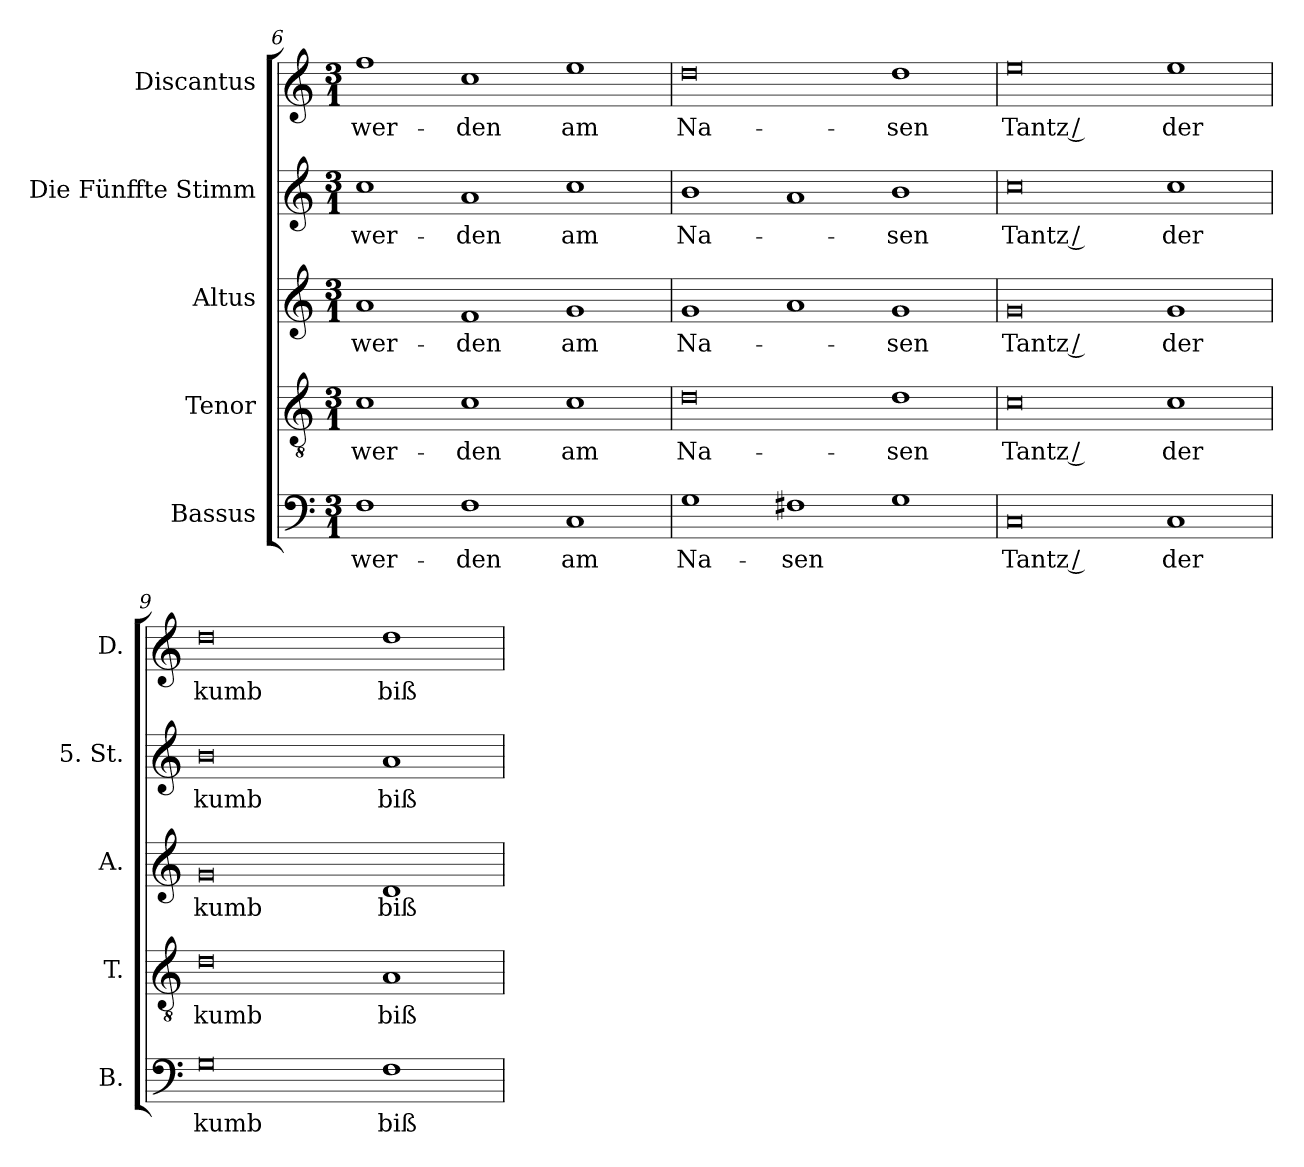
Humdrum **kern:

**kern	**text	**kern	**text	**kern	**text	**kern	**text	**kern	**text
*part5	*part5	*part4	*part4	*part3	*part3	*part2	*part2	*part1	*part1
*staff5	*staff5	*staff4	*staff4	*staff3	*staff3	*staff2	*staff2	*staff1	*staff1
*I"Bassus	*	*I"Tenor	*	*I"Altus	*	*I"Die Fünffte Stimm	*	*I"Discantus	*
*I'B.	*	*I'T.	*	*I'A.	*	*I'5. St.	*	*I'D.	*
*clefF4	*	*clefGv2	*	*clefG2	*	*clefG2	*	*clefG2	*
*	*	*ITrd7c12	*	*	*	*	*	*	*
*k[]	*	*k[]	*	*k[]	*	*k[]	*	*k[]	*
*C:	*	*C:	*	*C:	*	*C:	*	*C:	*
*M3/1	*	*M3/1	*	*M3/1	*	*M3/1	*	*M3/1	*
=6	=6	=6	=6	=6	=6	=6	=6	=6	=6
!	!LO:LY:b:color=#000000	!	!	!	!	!	!	!	!
!	!	!	!LO:LY:b:color=#000000	!	!	!	!	!	!
!	!	!	!	!	!LO:LY:b:color=#000000	!	!	!	!
!	!	!	!	!	!	!	!LO:LY:b:color=#000000	!	!
!	!	!	!	!	!	!	!	!	!LO:LY:b:color=#000000
1Fi	wer-	1Ci	wer-	1ai	wer-	1cci	wer-	1ffi	wer-
!	!LO:LY:b:color=#000000	!	!	!	!	!	!	!	!
!	!	!	!LO:LY:b:color=#000000	!	!	!	!	!	!
!	!	!	!	!	!LO:LY:b:color=#000000	!	!	!	!
!	!	!	!	!	!	!	!LO:LY:b:color=#000000	!	!
!	!	!	!	!	!	!	!	!	!LO:LY:b:color=#000000
1Fi	-den	1Ci	-den	1fi	-den	1ai	-den	1cci	-den
!	!LO:LY:b:color=#000000	!	!	!	!	!	!	!	!
!	!	!	!LO:LY:b:color=#000000	!	!	!	!	!	!
!	!	!	!	!	!LO:LY:b:color=#000000	!	!	!	!
!	!	!	!	!	!	!	!LO:LY:b:color=#000000	!	!
!	!	!	!	!	!	!	!	!	!LO:LY:b:color=#000000
1Ci	am	1Ci	am	1gi	am	1cci	am	1eei	am
=7	=7	=7	=7	=7	=7	=7	=7	=7	=7
!	!LO:LY:b:color=#000000	!	!	!	!	!	!	!	!
!	!	!	!LO:LY:b:color=#000000	!	!	!	!	!	!
!	!	!	!	!	!LO:LY:b:color=#000000	!	!	!	!
!	!	!	!	!	!	!	!LO:LY:b:color=#000000	!	!
!	!	!	!	!	!	!	!	!	!LO:LY:b:color=#000000
1Gi	Na-	0Di	Na-	1gi	Na-	1bi	Na-	0ddi	Na-
!	!LO:LY:b:color=#000000	!	!	!	!	!	!	!	!
1F#Xi	-sen	.	.	1ai	.	1ai	.	.	.
!	!	!	!LO:LY:b:color=#000000	!	!	!	!	!	!
!	!	!	!	!	!LO:LY:b:color=#000000	!	!	!	!
!	!	!	!	!	!	!	!LO:LY:b:color=#000000	!	!
!	!	!	!	!	!	!	!	!	!LO:LY:b:color=#000000
1Gi	.	1Di	-sen	1gi	-sen	1bi	-sen	1ddi	-sen
=8	=8	=8	=8	=8	=8	=8	=8	=8	=8
!	!LO:LY:b:color=#000000	!	!	!	!	!	!	!	!
!	!	!	!LO:LY:b:color=#000000	!	!	!	!	!	!
!	!	!	!	!	!LO:LY:b:color=#000000	!	!	!	!
!	!	!	!	!	!	!	!LO:LY:b:color=#000000	!	!
!	!	!	!	!	!	!	!	!	!LO:LY:b:color=#000000
0Ci	Tantz /	0Ci	Tantz /	0gi	Tantz /	0cci	Tantz /	0eei	Tantz /
!	!LO:LY:b:color=#000000	!	!	!	!	!	!	!	!
!	!	!	!LO:LY:b:color=#000000	!	!	!	!	!	!
!	!	!	!	!	!LO:LY:b:color=#000000	!	!	!	!
!	!	!	!	!	!	!	!LO:LY:b:color=#000000	!	!
!	!	!	!	!	!	!	!	!	!LO:LY:b:color=#000000
1Ci	der	1Ci	der	1gi	der	1cci	der	1eei	der
=9	=9	=9	=9	=9	=9	=9	=9	=9	=9
!	!LO:LY:b:color=#000000	!	!	!	!	!	!	!	!
!	!	!	!LO:LY:b:color=#000000	!	!	!	!	!	!
!	!	!	!	!	!LO:LY:b:color=#000000	!	!	!	!
!	!	!	!	!	!	!	!LO:LY:b:color=#000000	!	!
!	!	!	!	!	!	!	!	!	!LO:LY:b:color=#000000
0Gi	kumb	0Di	kumb	0gi	kumb	0bi	kumb	0ddi	kumb
!	!LO:LY:b:color=#000000	!	!	!	!	!	!	!	!
!	!	!	!LO:LY:b:color=#000000	!	!	!	!	!	!
!	!	!	!	!	!LO:LY:b:color=#000000	!	!	!	!
!	!	!	!	!	!	!	!LO:LY:b:color=#000000	!	!
!	!	!	!	!	!	!	!	!	!LO:LY:b:color=#000000
1Fi	biß	1AAi	biß	1di	biß	1ai	biß	1ddi	biß
=	=	=	=	=	=	=	=	=	=
*-	*-	*-	*-	*-	*-	*-	*-	*-	*-
